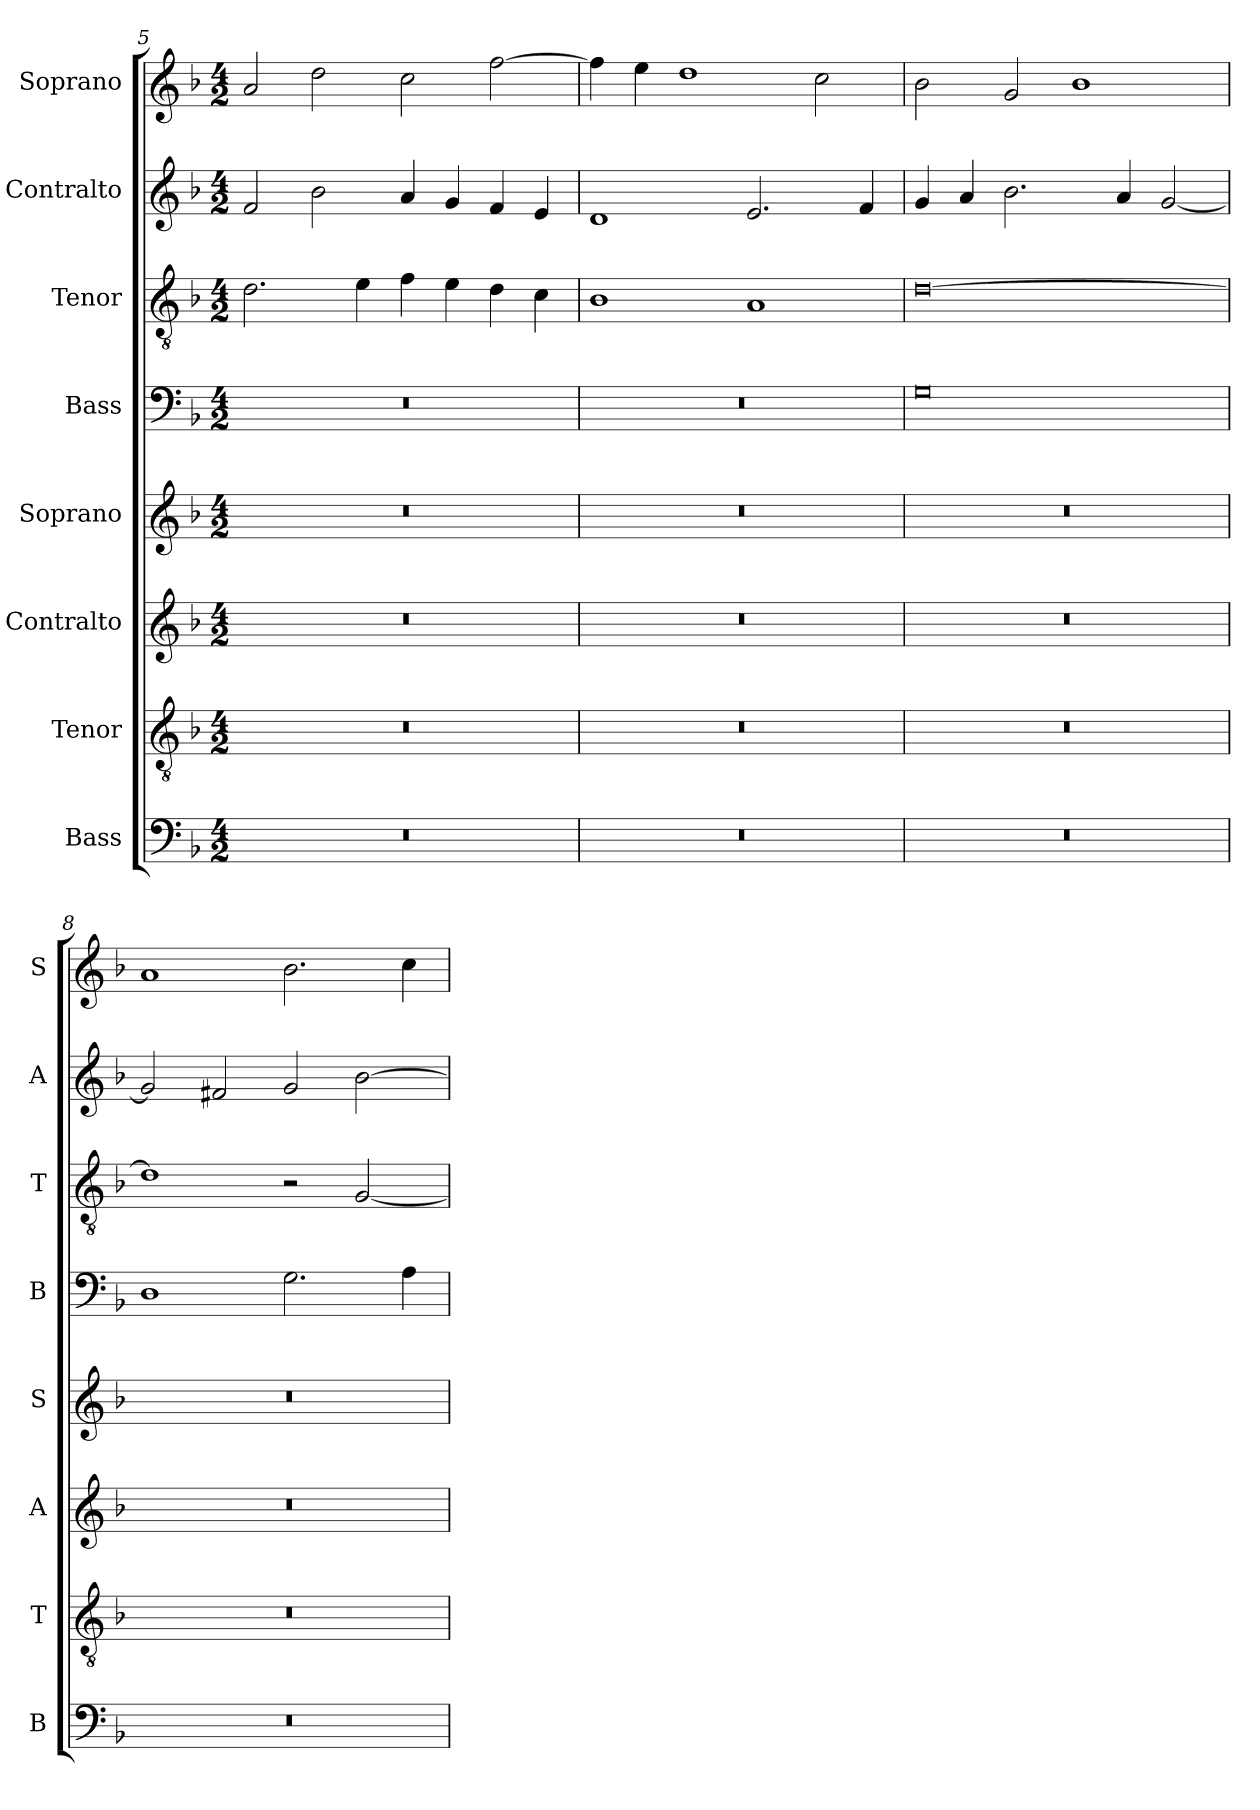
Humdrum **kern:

**kern	**kern	**kern	**kern	**kern	**kern	**kern	**kern
*part8	*part7	*part6	*part5	*part4	*part3	*part2	*part1
*staff8	*staff7	*staff6	*staff5	*staff4	*staff3	*staff2	*staff1
*I"Bass	*I"Tenor	*I"Contralto	*I"Soprano	*I"Bass	*I"Tenor	*I"Contralto	*I"Soprano
*I'B	*I'T	*I'A	*I'S	*I'B	*I'T	*I'A	*I'S
*clefF4	*clefGv2	*clefG2	*clefG2	*clefF4	*clefGv2	*clefG2	*clefG2
*k[b-]	*k[b-]	*k[b-]	*k[b-]	*k[b-]	*k[b-]	*k[b-]	*k[b-]
*G:dor	*G:dor	*G:dor	*G:dor	*G:dor	*G:dor	*G:dor	*G:dor
*M4/2	*M4/2	*M4/2	*M4/2	*M4/2	*M4/2	*M4/2	*M4/2
=5	=5	=5	=5	=5	=5	=5	=5
0r	0r	0r	0r	0r	2.d	2f	2a
.	.	.	.	.	.	2b-	2dd
.	.	.	.	.	4e	.	.
.	.	.	.	.	4f	4a	2cc
.	.	.	.	.	4e	4g	.
.	.	.	.	.	4d	4f	[2ff
.	.	.	.	.	4c	4e	.
=6	=6	=6	=6	=6	=6	=6	=6
0r	0r	0r	0r	0r	1B-	1d	4ff]
.	.	.	.	.	.	.	4ee
.	.	.	.	.	.	.	1dd
.	.	.	.	.	1A	2.e	.
.	.	.	.	.	.	.	2cc
.	.	.	.	.	.	4f	.
=7	=7	=7	=7	=7	=7	=7	=7
0r	0r	0r	0r	0G	[0d	4g	2b-
.	.	.	.	.	.	4a	.
.	.	.	.	.	.	2.b-	2g
.	.	.	.	.	.	.	1b-
.	.	.	.	.	.	4a	.
.	.	.	.	.	.	[2g	.
=8	=8	=8	=8	=8	=8	=8	=8
0r	0r	0r	0r	1D	1d]	2g]	1a
.	.	.	.	.	.	2f#X	.
.	.	.	.	2.G	2r	2g	2.b-
.	.	.	.	.	[2G	[2b-	.
.	.	.	.	4A	.	.	4cc
=	=	=	=	=	=	=	=
*-	*-	*-	*-	*-	*-	*-	*-
